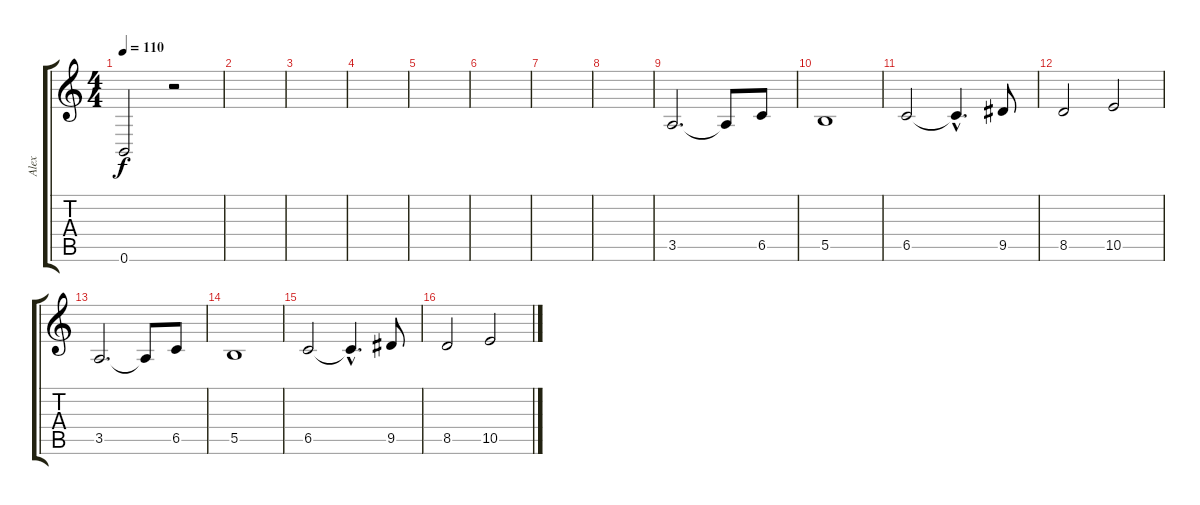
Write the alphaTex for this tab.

\track ("Alex" "Alex") {instrument overdrivenguitar}
\staff {score tabs}
\tuning (Db4 Ab3 E3 B2 Gb2 B1) {hide}
\ts (4 4)
\tempo 110
\clef g2
\ks c
0.6.2{dy f} r.2 |
|
|
|
|
|
|
|
3.5.2{d} 3.5{t}.8 6.5.8 |
5.5.1 |
6.5.2 6.5{hac t}.4{d} 9.5.8 |
8.5.2 10.5.2 |
3.5.2{d} 3.5{t}.8 6.5.8 |
5.5.1 |
6.5.2 6.5{hac t}.4{d} 9.5.8 |
8.5.2 10.5.2
